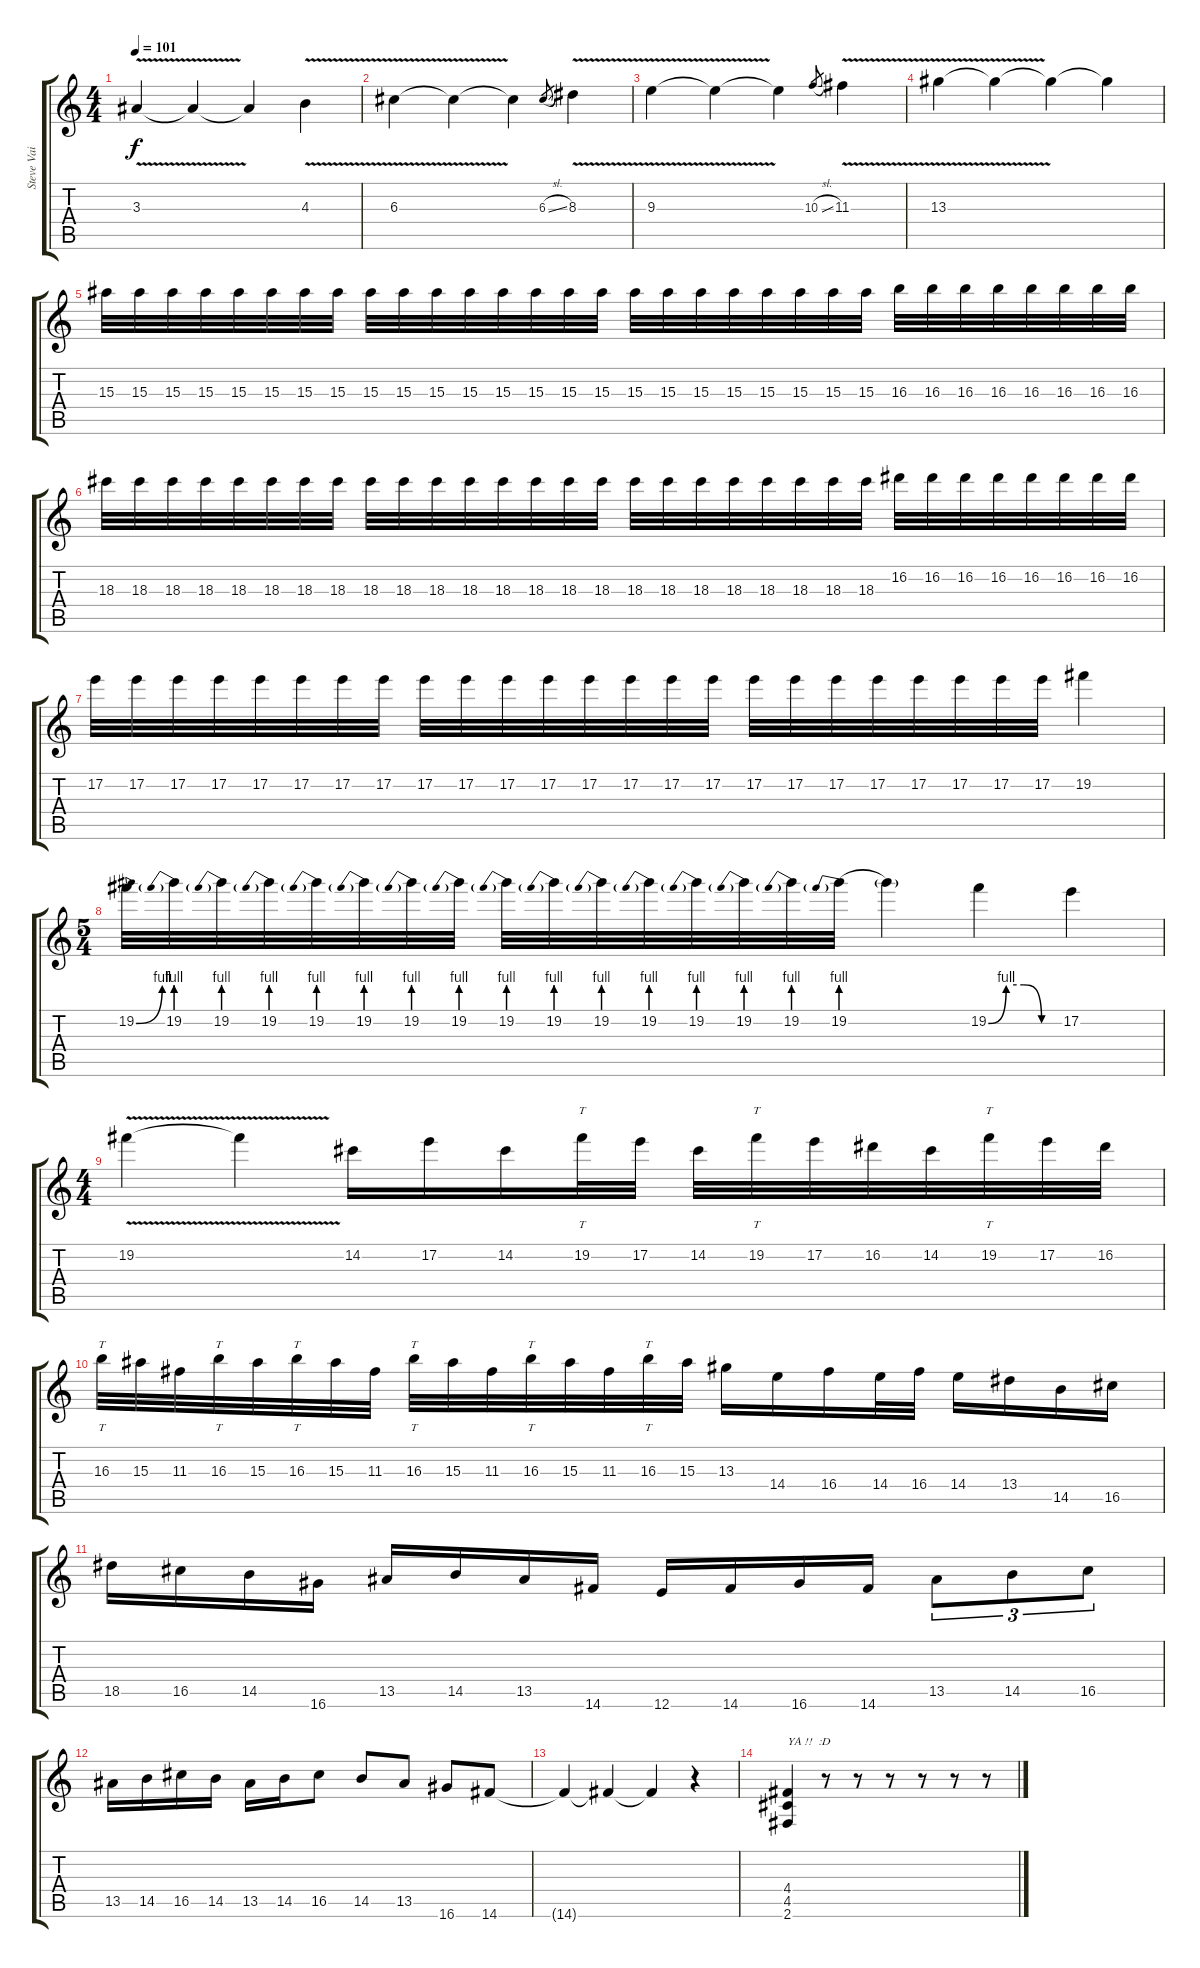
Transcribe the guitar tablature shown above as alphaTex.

\track ("Steve Vai" "Steve Vai") {instrument distortionguitar}
\staff {score tabs}
\tuning (E4 B3 G3 D3 A2 E2) {hide}
\ts (4 4)
\tempo 101
\clef g2
\ks c
3.3{v}.4{dy f} 3.3{t}.4 3.3{t}.4 4.3{v}.4 |
6.3{v}.4 6.3{t}.4 6.3{t}.4 6.3{sl}.8{gr} 8.3{v}.4 |
9.3{v}.4 9.3{t}.4 9.3{t}.4 10.3{sl}.8{gr} 11.3{v}.4 |
13.3{v}.4 13.3{t}.4 13.3{t}.4 13.3{t}.4 |
15.3.32 15.3.32 15.3.32 15.3.32 15.3.32 15.3.32 15.3.32 15.3.32 15.3.32 15.3.32 15.3.32 15.3.32 15.3.32 15.3.32 15.3.32 15.3.32 15.3.32 15.3.32 15.3.32 15.3.32 15.3.32 15.3.32 15.3.32 15.3.32 16.3.32 16.3.32 16.3.32 16.3.32 16.3.32 16.3.32 16.3.32 16.3.32 |
18.3.32 18.3.32 18.3.32 18.3.32 18.3.32 18.3.32 18.3.32 18.3.32 18.3.32 18.3.32 18.3.32 18.3.32 18.3.32 18.3.32 18.3.32 18.3.32 18.3.32 18.3.32 18.3.32 18.3.32 18.3.32 18.3.32 18.3.32 18.3.32 16.2.32 16.2.32 16.2.32 16.2.32 16.2.32 16.2.32 16.2.32 16.2.32 |
17.2.32 17.2.32 17.2.32 17.2.32 17.2.32 17.2.32 17.2.32 17.2.32 17.2.32 17.2.32 17.2.32 17.2.32 17.2.32 17.2.32 17.2.32 17.2.32 17.2.32 17.2.32 17.2.32 17.2.32 17.2.32 17.2.32 17.2.32 17.2.32 19.2.4 |
\ts (5 4)
19.2{be (bend 0 0 60 4)}.32 19.2{be (prebend 0 4 60 4)}.32 19.2{be (prebend 0 4 60 4)}.32 19.2{be (prebend 0 4 60 4)}.32 19.2{be (prebend 0 4 60 4)}.32 19.2{be (prebend 0 4 60 4)}.32 19.2{be (prebend 0 4 60 4)}.32 19.2{be (prebend 0 4 60 4)}.32 19.2{be (prebend 0 4 60 4)}.32 19.2{be (prebend 0 4 60 4)}.32 19.2{be (prebend 0 4 60 4)}.32 19.2{be (prebend 0 4 60 4)}.32 19.2{be (prebend 0 4 60 4)}.32 19.2{be (prebend 0 4 60 4)}.32 19.2{be (prebend 0 4 60 4)}.32 19.2{be (prebend 0 4 60 4)}.32 19.2{t}.4 19.2{be (custom 0 0 15 4 30 4 45 0 60 0)}.4 17.2.4 |
\ts (4 4)
19.2{v}.4 19.2{t}.4 14.2.16 17.2.16 14.2.16 19.2.32{tt} 17.2.32 14.2.32 19.2.32{tt} 17.2.32 16.2.32 14.2.32 19.2.32{tt} 17.2.32 16.2.32 |
16.3.32{tt} 15.3.32 11.3.32 16.3.32{tt} 15.3.32 16.3.32{tt} 15.3.32 11.3.32 16.3.32{tt} 15.3.32 11.3.32 16.3.32{tt} 15.3.32 11.3.32 16.3.32{tt} 15.3.32 13.3.16 14.4.16 16.4.16 14.4.32 16.4.32 14.4.16 13.4.16 14.5.16 16.5.16 |
18.5.16 16.5.16 14.5.16 16.6.16 13.5.16 14.5.16 13.5.16 14.6.16 12.6.16 14.6.16 16.6.16 14.6.16 13.5.8{tu (3 2)} 14.5.8{tu (3 2)} 16.5.8{tu (3 2)} |
13.5.16{txt ""} 14.5.16 16.5.16 14.5.16 13.5.16 14.5.16 16.5.8 14.5.8 13.5.8 16.6.8 14.6.8 |
14.6{t}.4 14.6{t}.4 14.6{t}.4 r.4 |
(4.4 4.5 2.6).4{txt "YA !!  :D"} r.8 r.8 r.8{txt ""} r.8 r.8 r.8
